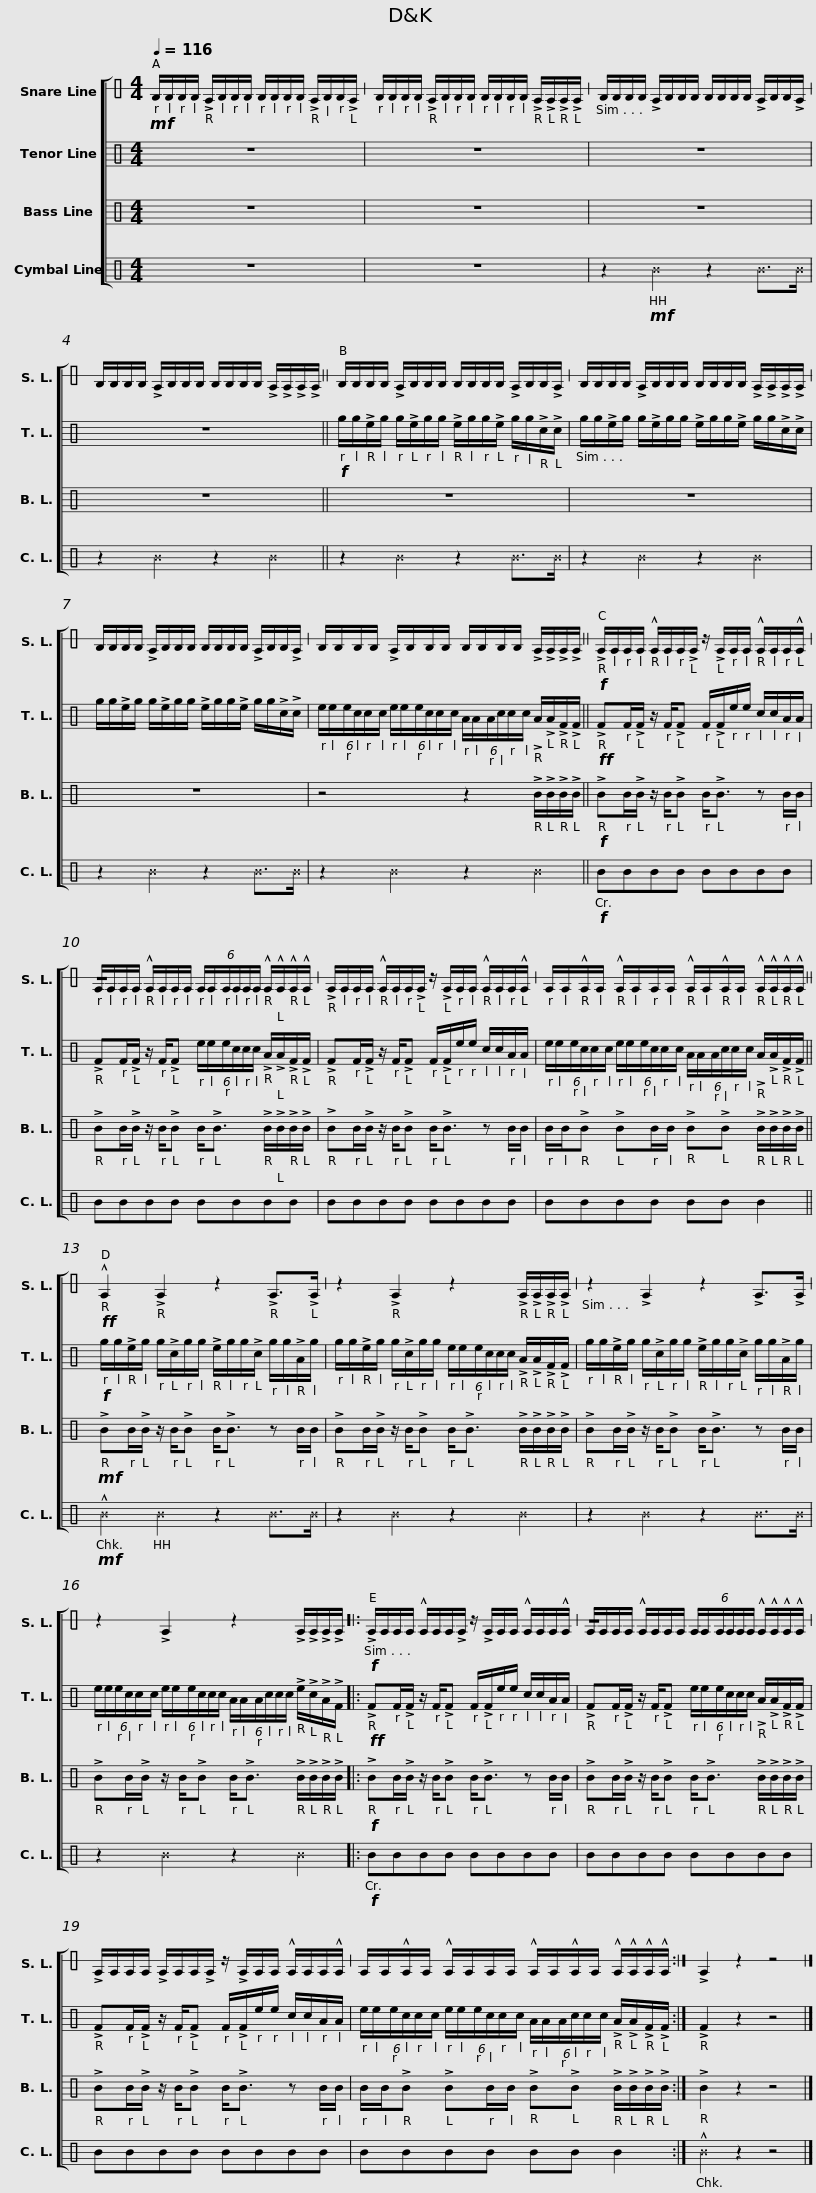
X:1
%%score [ 1 2 3 4 ]
L:1/8
Q:1/4=116
M:4/4
I:linebreak $
K:C
V:1 perc stafflines=1
K:none
V:2 perc
K:none
V:3 perc
K:none
V:4 perc
K:none
V:1
!mf! F/F/F/F/ !>!E/F/F/F/ F/F/F/F/ !>!E/F/F/!>!E/ | F/F/F/F/ !>!E/F/F/F/ F/F/F/F/ !>!E/!>!E/!>!E/!>!E/ | F/F/F/F/ !>!E/F/F/F/ F/F/F/F/ !>!E/F/F/!>!E/ | F/F/F/F/ !>!E/F/F/F/ F/F/F/F/ !>!E/!>!E/!>!E/!>!E/ ||$ F/F/F/F/ !>!E/F/F/F/ F/F/F/F/ !>!E/F/F/!>!E/ | %5
 F/F/F/F/ !>!E/F/F/F/ F/F/F/F/ !>!E/!>!E/!>!E/!>!E/ | F/F/F/F/ !>!E/F/F/F/ F/F/F/F/ !>!E/F/F/!>!E/ | F/F/F/F/ !>!E/F/F/F/ F/F/F/F/ !>!E/!>!E/!>!E/!>!E/ ||$!f! !>!E/E/E/E/ !^!E/E/E/!>!E/ z/ !>!E/E/E/ !^!E/E/E/!^!E/ | !/!E/E/E/E/ !^!E/E/E/E/ (6:4:6E/E/E/E/E/E/ !^!E/!^!E/!^!E/!^!E/ | %10
 !>!E/E/E/E/ !^!E/E/E/!>!E/ z/ !>!E/E/E/ !^!E/E/E/!^!E/ | E/E/!^!E/E/ !^!E/E/E/E/ !^!E/E/!^!E/E/ !^!E/!^!E/!^!E/!^!E/ ||$!ff! !^!E2 !>!E2 z2 !>!E>!>!E | z2 !>!E2 z2 !>!E/!>!E/!>!E/!>!E/ | z2 !>!E2 z2 !>!E>!>!E | %15
 z2 !>!E2 z2 !>!E/!>!E/!>!E/!>!E/ |:$!f! !>!E/E/E/E/ !^!E/E/E/!>!E/ z/ !>!E/E/E/ !^!E/E/E/!^!E/ | !/!E/E/E/E/ !^!E/E/E/E/ (6:4:6E/E/E/E/E/E/ !^!E/!^!E/!^!E/!^!E/ | !>!E/E/E/E/ !>!E/E/E/!>!E/ z/ !>!E/E/E/ !^!E/E/E/!^!E/ | E/E/!^!E/E/ !^!E/E/E/E/ !^!E/E/!^!E/E/ !^!E/!^!E/!^!E/!^!E/ :| %20
 !>!E2 z2 z4 |] %21
V:2
 z8 | z8 | z8 | z8 ||$!f! g/g/!>!e/g/ g/!>!e/g/g/ !>!e/g/g/!>!e/ g/g/!>!c/!>!c/ | %5
 g/g/!>!e/g/ g/!>!e/g/g/ !>!e/g/g/!>!e/ g/g/!>!c/!>!c/ | g/g/!>!e/g/ g/!>!e/g/g/ !>!e/g/g/!>!e/ g/g/!>!c/!>!c/ | (6:4:6e/e/e/c/c/c/ (6:4:6e/e/e/c/c/c/ (6:4:6A/A/A/c/c/c/ !>!A/!>!A/!>!F/!>!F/ ||$!ff! !>!FF/!>!F/ z/ F/!>!F F/!>!F/e/e/ c/c/A/A/ | !>!FF/!>!F/ z/ F/!>!F (6:4:6e/e/e/c/c/c/ !>!A/!>!A/!>!F/!>!F/ | %10
 !>!FF/!>!F/ z/ F/!>!F F/!>!F/e/e/ c/c/A/A/ | (6:4:6e/e/e/c/c/c/ (6:4:6e/e/e/c/c/c/ (6:4:6A/A/A/c/c/c/ !>!A/!>!A/!>!F/!>!F/ ||$!f! g/g/!>!e/g/ g/!>!c/g/g/ !>!e/g/g/!>!c/ g/g/!>!A/g/ | g/g/!>!e/g/ g/!>!c/g/g/ (6:4:6e/e/e/c/c/c/ !>!A/!>!A/!>!F/!>!F/ | g/g/!>!e/g/ g/!>!c/g/g/ !>!e/g/g/!>!c/ g/g/!>!A/g/ | %15
 (6:4:6e/e/e/c/c/c/ (6:4:6e/e/e/c/c/c/ (6:4:6A/A/A/c/c/c/ !>!e/!>!c/!>!A/!>!F/ |:$!ff! !>!FF/!>!F/ z/ F/!>!F F/!>!F/e/e/ c/c/A/A/ | !>!FF/!>!F/ z/ F/!>!F (6:4:6e/e/e/c/c/c/ !>!A/!>!A/!>!F/!>!F/ | !>!FF/!>!F/ z/ F/!>!F F/!>!F/e/e/ c/c/A/A/ | (6:4:6e/e/e/c/c/c/ (6:4:6e/e/e/c/c/c/ (6:4:6A/A/A/c/c/c/ !>!A/!>!A/!>!F/!>!F/ :| %20
 !>!F2 z2 z4 |] %21
V:3
 z8 | z8 | z8 | z8 ||$ z8 | %5
 z8 | z8 | z4 z2 !>!B/!>!B/!>!B/!>!B/ ||$!f! !>!BB/!>!B/ z/ B/!>!B B<!>!B z B/B/ | !>!BB/!>!B/ z/ B/!>!B B<!>!B !>!B/!>!B/!>!B/!>!B/ | %10
 !>!BB/!>!B/ z/ B/!>!B B<!>!B z B/B/ | B/B/!>!B !>!BB/B/ !>!B!>!B !>!B/!>!B/!>!B/!>!B/ ||$!mf! !>!BB/!>!B/ z/ B/!>!B B<!>!B z B/B/ | !>!BB/!>!B/ z/ B/!>!B B<!>!B !>!B/!>!B/!>!B/!>!B/ | !>!BB/!>!B/ z/ B/!>!B B<!>!B z B/B/ | %15
 !>!BB/!>!B/ z/ B/!>!B B<!>!B !>!B/!>!B/!>!B/!>!B/ |:$!f! !>!BB/!>!B/ z/ B/!>!B B<!>!B z B/B/ | !>!BB/!>!B/ z/ B/!>!B B<!>!B !>!B/!>!B/!>!B/!>!B/ | !>!BB/!>!B/ z/ B/!>!B B<!>!B z B/B/ | B/B/!>!B !>!BB/B/ !>!B!>!B !>!B/!>!B/!>!B/!>!B/ :| %20
 !>!B2 z2 z4 |] %21
V:4
 z8 | z8 | z2!mf! ^B2 z2 ^B>^B | z2 ^B2 z2 ^B2 ||$ z2 ^B2 z2 ^B>^B | %5
 z2 ^B2 z2 ^B2 | z2 ^B2 z2 ^B>^B | z2 ^B2 z2 ^B2 ||$!f! BBBB BBBB | BBBB BBBB | %10
 BBBB BBBB | BBBB BB B2 ||$!mf! !^!^B2 ^B2 z2 ^B>^B | z2 ^B2 z2 ^B2 | z2 ^B2 z2 ^B>^B | %15
 z2 ^B2 z2 ^B2 |:$!f! BBBB BBBB | BBBB BBBB | BBBB BBBB | BBBB BB B2 :| %20
 !^!^B2 z2 z4 |] %21
